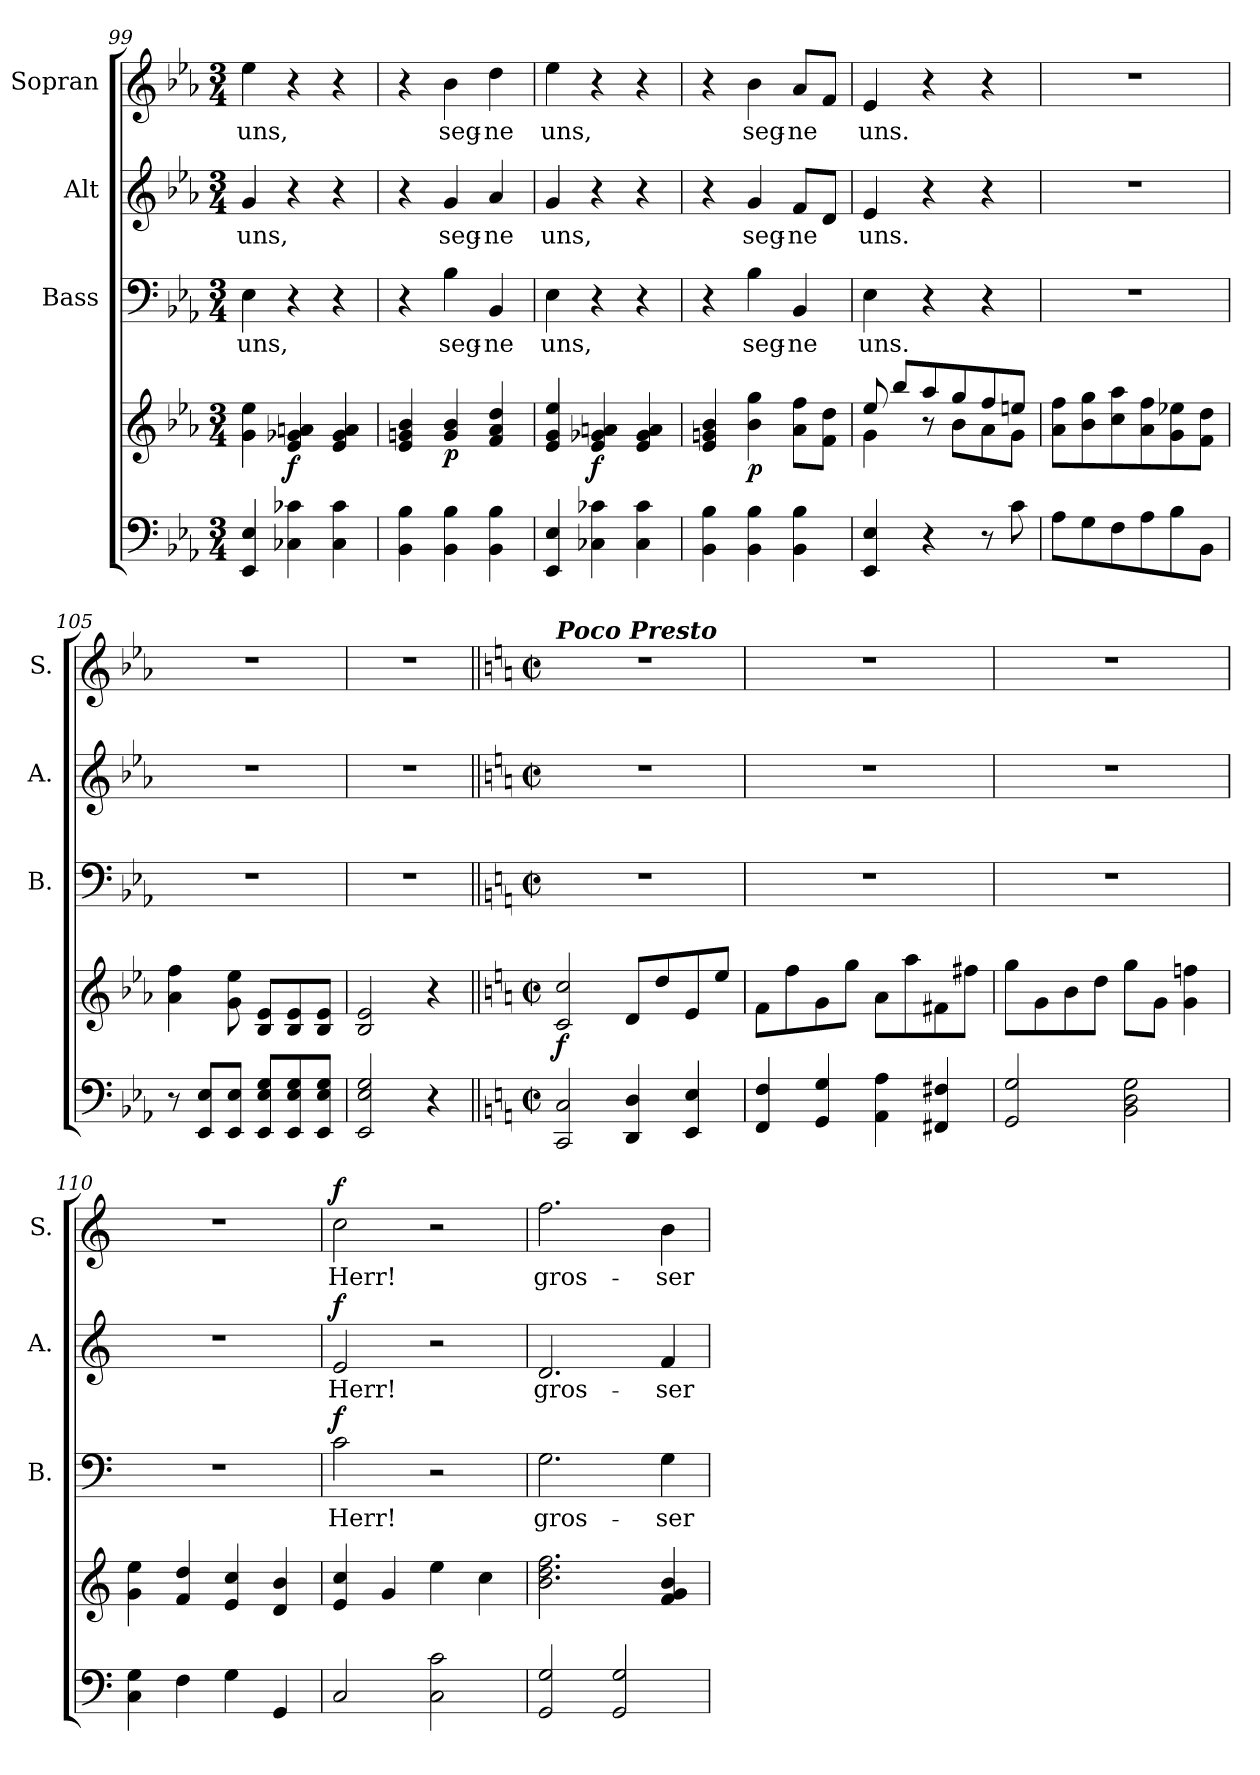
**kern	**kern	**dynam	**kern	**text	**dynam	**kern	**text	**dynam	**kern	**text	**dynam
*part4	*part4	*part4	*part3	*part3	*part3	*part2	*part2	*part2	*part1	*part1	*part1
*staff5	*staff4	*staff4/5	*staff3	*staff3	*staff3	*staff2	*staff2	*staff2	*staff1	*staff1	*staff1
*	*	*	*I"Bass	*	*	*I"Alt	*	*	*I"Sopran	*	*
*	*	*	*I'B.	*	*	*I'A.	*	*	*I'S.	*	*
*clefF4	*clefG2	*	*clefF4	*	*	*clefG2	*	*	*clefG2	*	*
*k[b-e-a-]	*k[b-e-a-]	*	*k[b-e-a-]	*	*	*k[b-e-a-]	*	*	*k[b-e-a-]	*	*
*E-:	*E-:	*	*E-:	*	*	*E-:	*	*	*E-:	*	*
*M3/4	*M3/4	*	*M3/4	*	*	*M3/4	*	*	*M3/4	*	*
=99	=99	=99	=99	=99	=99	=99	=99	=99	=99	=99	=99
!	!	!	!	!LO:LY:b	!	!	!LO:LY:b	!	!	!LO:LY:b	!
4EE-/ 4E-/	4g\ 4ee-\	.	4E-\	uns,	.	4g/	uns,	.	4ee-\	uns,	.
!	!	!LO:DY:b	!	!	!	!	!	!	!	!	!
4C-X\ 4c-X\	4e-/ 4g-X/ 4an/	f	4r	.	.	4r	.	.	4r	.	.
4C-\ 4c-\	4e-/ 4g-/ 4a/	.	4r	.	.	4r	.	.	4r	.	.
=100	=100	=100	=100	=100	=100	=100	=100	=100	=100	=100	=100
4BB-\ 4B-\	4e-/ 4gn/ 4b-/	.	4r	.	.	4r	.	.	4r	.	.
!	!	!LO:DY:b	!	!LO:LY:b	!	!	!LO:LY:b	!	!	!LO:LY:b	!
4BB-\ 4B-\	4g/ 4b-/	p	4B-\	seg-	.	4g/	seg-	.	4b-\	seg-	.
!	!	!	!	!LO:LY:b	!	!	!LO:LY:b	!	!	!LO:LY:b	!
4BB-\ 4B-\	4f/ 4a-/ 4dd/	.	4BB-/	-ne	.	4a-/	-ne	.	4dd\	-ne	.
=101	=101	=101	=101	=101	=101	=101	=101	=101	=101	=101	=101
!	!	!	!	!LO:LY:b	!	!	!LO:LY:b	!	!	!LO:LY:b	!
4EE-/ 4E-/	4e-/ 4g/ 4ee-/	.	4E-\	uns,	.	4g/	uns,	.	4ee-\	uns,	.
!	!	!LO:DY:b	!	!	!	!	!	!	!	!	!
4C-X\ 4c-X\	4e-/ 4g-X/ 4an/	f	4r	.	.	4r	.	.	4r	.	.
4C-\ 4c-\	4e-/ 4g-/ 4a/	.	4r	.	.	4r	.	.	4r	.	.
=102	=102	=102	=102	=102	=102	=102	=102	=102	=102	=102	=102
4BB-\ 4B-\	4e-/ 4gn/ 4b-/	.	4r	.	.	4r	.	.	4r	.	.
!	!	!LO:DY:b	!	!LO:LY:b	!	!	!LO:LY:b	!	!	!LO:LY:b	!
4BB-\ 4B-\	4b-\ 4gg\	p	4B-\	seg-	.	4g/	seg-	.	4b-\	seg-	.
!	!	!	!	!LO:LY:b	!	!	!LO:LY:b	!	!	!LO:LY:b	!
4BB-\ 4B-\	8a-\ 8ff\L	.	4BB-/	-ne	.	8f/L	-ne	.	8a-/L	-ne	.
.	8f\ 8dd\J	.	.	.	.	8d/J	.	.	8f/J	.	.
!!LO:LB:g=z
=103	=103	=103	=103	=103	=103	=103	=103	=103	=103	=103	=103
*	*^	*	*	*	*	*	*	*	*	*	*
!	!	!	!	!	!LO:LY:b	!	!	!LO:LY:b	!	!	!LO:LY:b	!
4EE-/ 4E-/	8ee-/	4g\	.	4E-\	uns.	.	4e-/	uns.	.	4e-/	uns.	.
.	8bb-/L	.	.	.	.	.	.	.	.	.	.	.
4r	8aa-/	8ra	.	4r	.	.	4r	.	.	4r	.	.
.	8gg/	8b-\L	.	.	.	.	.	.	.	.	.	.
8r	8ff/	8a-\	.	4r	.	.	4r	.	.	4r	.	.
8c\	8een/J	8g\J	.	.	.	.	.	.	.	.	.	.
*	*v	*v	*	*	*	*	*	*	*	*	*	*
=104	=104	=104	=104	=104	=104	=104	=104	=104	=104	=104	=104
8A-\L	8a-\ 8ff\L	.	2.r	.	.	2.r	.	.	2.r	.	.
8G\	8b-\ 8gg\	.	.	.	.	.	.	.	.	.	.
8F\	8cc\ 8aa-\	.	.	.	.	.	.	.	.	.	.
8A-\	8a-\ 8ff\	.	.	.	.	.	.	.	.	.	.
8B-\	8g\ 8ee-X\	.	.	.	.	.	.	.	.	.	.
8BB-\J	8f\ 8dd\J	.	.	.	.	.	.	.	.	.	.
=105	=105	=105	=105	=105	=105	=105	=105	=105	=105	=105	=105
8r	4a-\ 4ff\	.	2.r	.	.	2.r	.	.	2.r	.	.
8EE-/ 8E-/L	.	.	.	.	.	.	.	.	.	.	.
8EE-/ 8E-/J	8g\ 8ee-\	.	.	.	.	.	.	.	.	.	.
8EE-/ 8E-/ 8G/L	8B-/ 8e-/L	.	.	.	.	.	.	.	.	.	.
8EE-/ 8E-/ 8G/	8B-/ 8e-/	.	.	.	.	.	.	.	.	.	.
8EE-/ 8E-/ 8G/J	8B-/ 8e-/J	.	.	.	.	.	.	.	.	.	.
=106	=106	=106	=106	=106	=106	=106	=106	=106	=106	=106	=106
2EE-/ 2E-/ 2G/	2B-/ 2e-/	.	2.r	.	.	2.r	.	.	2.r	.	.
4r	4r	.	.	.	.	.	.	.	.	.	.
=107||	=107||	=107||	=107||	=107||	=107||	=107||	=107||	=107||	=107||	=107||	=107||
*k[]	*k[]	*	*k[]	*	*	*k[]	*	*	*k[]	*	*
*C:	*C:	*	*C:	*	*	*C:	*	*	*C:	*	*
*M2/2	*M2/2	*	*M2/2	*	*	*M2/2	*	*	*M2/2	*	*
*met(c|)	*met(c|)	*	*met(c|)	*	*	*met(c|)	*	*	*met(c|)	*	*
!	!	!	!	!	!	!	!	!	!LO:TX:a:Bi:t=Poco Presto	!	!
!	!	!LO:DY:b	!	!	!	!	!	!	!	!	!
2CC/ 2C/	2c/ 2cc/	f	1r	.	.	1r	.	.	1r	.	.
4DD/ 4D/	8d/L	.	.	.	.	.	.	.	.	.	.
.	8dd/	.	.	.	.	.	.	.	.	.	.
4EE/ 4E/	8e/	.	.	.	.	.	.	.	.	.	.
.	8ee/J	.	.	.	.	.	.	.	.	.	.
=108	=108	=108	=108	=108	=108	=108	=108	=108	=108	=108	=108
4FF/ 4F/	8f\L	.	1r	.	.	1r	.	.	1r	.	.
.	8ff\	.	.	.	.	.	.	.	.	.	.
4GG/ 4G/	8g\	.	.	.	.	.	.	.	.	.	.
.	8gg\J	.	.	.	.	.	.	.	.	.	.
4AA\ 4A\	8a\L	.	.	.	.	.	.	.	.	.	.
.	8aa\	.	.	.	.	.	.	.	.	.	.
4FF#X/ 4F#X/	8f#X\	.	.	.	.	.	.	.	.	.	.
.	8ff#X\J	.	.	.	.	.	.	.	.	.	.
!!LO:LB:g=z
=109	=109	=109	=109	=109	=109	=109	=109	=109	=109	=109	=109
2GG/ 2G/	8gg\L	.	1r	.	.	1r	.	.	1r	.	.
.	8g\	.	.	.	.	.	.	.	.	.	.
.	8b\	.	.	.	.	.	.	.	.	.	.
.	8dd\J	.	.	.	.	.	.	.	.	.	.
2BB\ 2D\ 2G\	8gg\L	.	.	.	.	.	.	.	.	.	.
.	8g\J	.	.	.	.	.	.	.	.	.	.
.	4g\ 4ffn\	.	.	.	.	.	.	.	.	.	.
=110	=110	=110	=110	=110	=110	=110	=110	=110	=110	=110	=110
4C\ 4G\	4g\ 4ee\	.	1r	.	.	1r	.	.	1r	.	.
4F\	4f/ 4dd/	.	.	.	.	.	.	.	.	.	.
4G\	4e/ 4cc/	.	.	.	.	.	.	.	.	.	.
4GG/	4d/ 4b/	.	.	.	.	.	.	.	.	.	.
=111	=111	=111	=111	=111	=111	=111	=111	=111	=111	=111	=111
!	!	!	!	!LO:LY:b	!LO:DY:a	!	!LO:LY:b	!LO:DY:a	!	!LO:LY:b	!LO:DY:a
2C/	4e/ 4cc/	.	2c\	Herr!	f	2e/	Herr!	f	2cc\	Herr!	f
.	4g/	.	.	.	.	.	.	.	.	.	.
2C\ 2c\	4ee\	.	2r	.	.	2r	.	.	2r	.	.
.	4cc\	.	.	.	.	.	.	.	.	.	.
=112	=112	=112	=112	=112	=112	=112	=112	=112	=112	=112	=112
!	!	!	!	!LO:LY:b	!	!	!LO:LY:b	!	!	!LO:LY:b	!
2GG/ 2G/	2.b\ 2.dd\ 2.ff\	.	2.G\	gros-	.	2.d/	gros-	.	2.ff\	gros-	.
2GG/ 2G/	.	.	.	.	.	.	.	.	.	.	.
!	!	!	!	!LO:LY:b	!	!	!LO:LY:b	!	!	!LO:LY:b	!
.	4f/ 4g/ 4b/	.	4G\	-ser	.	4f/	-ser	.	4b\	-ser	.
=	=	=	=	=	=	=	=	=	=	=	=
*-	*-	*-	*-	*-	*-	*-	*-	*-	*-	*-	*-
